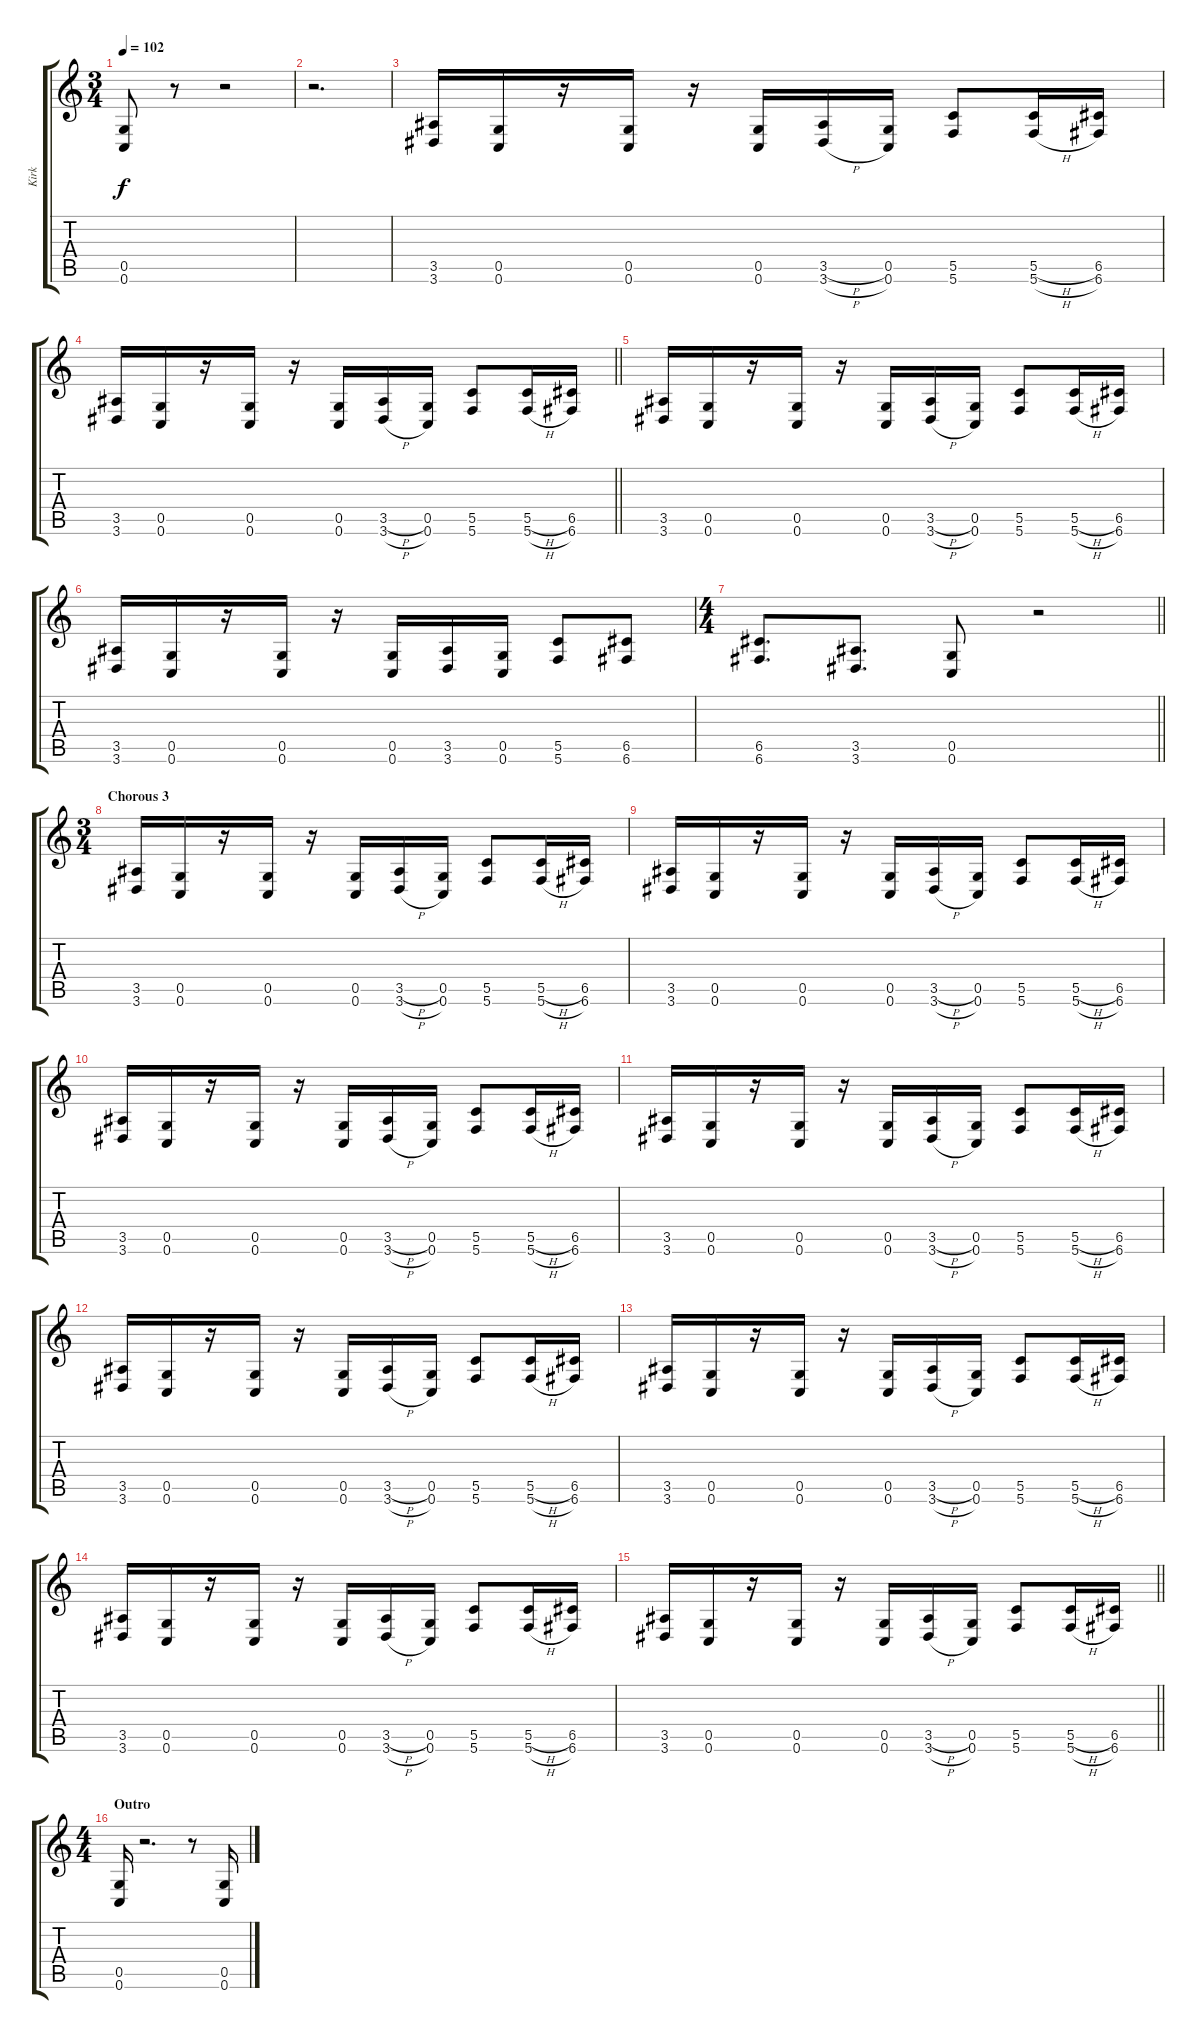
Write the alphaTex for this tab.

\track ("Kirk" "Kirk") {instrument distortionguitar}
\staff {score tabs}
\tuning (D4 A3 F3 C3 G2 C2) {hide}
\ts (3 4)
\tempo 102
\clef g2
\ks c
(0.5 0.6).8{dy f} r.8 r.2 |
r.2{d} |
(3.5 3.6).16 (0.5 0.6).16 r.16 (0.5 0.6).16 r.16 (0.5 0.6).16 (3.5{h} 3.6{h}).16 (0.5 0.6).16 (5.5 5.6).8 (5.5{h} 5.6{h}).16 (6.5 6.6).16 |
\barLineRight lightlight
(3.5 3.6).16 (0.5 0.6).16 r.16 (0.5 0.6).16 r.16 (0.5 0.6).16 (3.5{h} 3.6{h}).16 (0.5 0.6).16 (5.5 5.6).8 (5.5{h} 5.6{h}).16 (6.5 6.6).16 |
\section ("" "")
(3.5 3.6).16 (0.5 0.6).16 r.16 (0.5 0.6).16 r.16 (0.5 0.6).16 (3.5{h} 3.6{h}).16 (0.5 0.6).16 (5.5 5.6).8 (5.5{h} 5.6{h}).16 (6.5 6.6).16 |
(3.5 3.6).16 (0.5 0.6).16 r.16 (0.5 0.6).16 r.16 (0.5 0.6).16 (3.5 3.6).16 (0.5 0.6).16 (5.5 5.6).8 (6.5 6.6).8 |
\ts (4 4)
\barLineRight lightlight
(6.5 6.6).8{d} (3.5 3.6).8{d} (0.5 0.6).8 r.2 |
\ts (3 4)
\section ("" "Chorous 3")
(3.5 3.6).16 (0.5 0.6).16 r.16 (0.5 0.6).16 r.16 (0.5 0.6).16 (3.5{h} 3.6{h}).16 (0.5 0.6).16 (5.5 5.6).8 (5.5{h} 5.6{h}).16 (6.5 6.6).16 |
(3.5 3.6).16 (0.5 0.6).16 r.16 (0.5 0.6).16 r.16 (0.5 0.6).16 (3.5{h} 3.6{h}).16 (0.5 0.6).16 (5.5 5.6).8 (5.5{h} 5.6{h}).16 (6.5 6.6).16 |
(3.5 3.6).16 (0.5 0.6).16 r.16 (0.5 0.6).16 r.16 (0.5 0.6).16 (3.5{h} 3.6{h}).16 (0.5 0.6).16 (5.5 5.6).8 (5.5{h} 5.6{h}).16 (6.5 6.6).16 |
(3.5 3.6).16 (0.5 0.6).16 r.16 (0.5 0.6).16 r.16 (0.5 0.6).16 (3.5{h} 3.6{h}).16 (0.5 0.6).16 (5.5 5.6).8 (5.5{h} 5.6{h}).16 (6.5 6.6).16 |
(3.5 3.6).16 (0.5 0.6).16 r.16 (0.5 0.6).16 r.16 (0.5 0.6).16 (3.5{h} 3.6{h}).16 (0.5 0.6).16 (5.5 5.6).8 (5.5{h} 5.6{h}).16 (6.5 6.6).16 |
(3.5 3.6).16 (0.5 0.6).16 r.16 (0.5 0.6).16 r.16 (0.5 0.6).16 (3.5{h} 3.6{h}).16 (0.5 0.6).16 (5.5 5.6).8 (5.5{h} 5.6{h}).16 (6.5 6.6).16 |
(3.5 3.6).16 (0.5 0.6).16 r.16 (0.5 0.6).16 r.16 (0.5 0.6).16 (3.5{h} 3.6{h}).16 (0.5 0.6).16 (5.5 5.6).8 (5.5{h} 5.6{h}).16 (6.5 6.6).16 |
\barLineRight lightlight
(3.5 3.6).16 (0.5 0.6).16 r.16 (0.5 0.6).16 r.16 (0.5 0.6).16 (3.5{h} 3.6{h}).16 (0.5 0.6).16 (5.5 5.6).8 (5.5{h} 5.6{h}).16 (6.5 6.6).16 |
\ts (4 4)
\section ("" "Outro")
(0.5 0.6).16 r.2{d} r.8 (0.5 0.6).16
